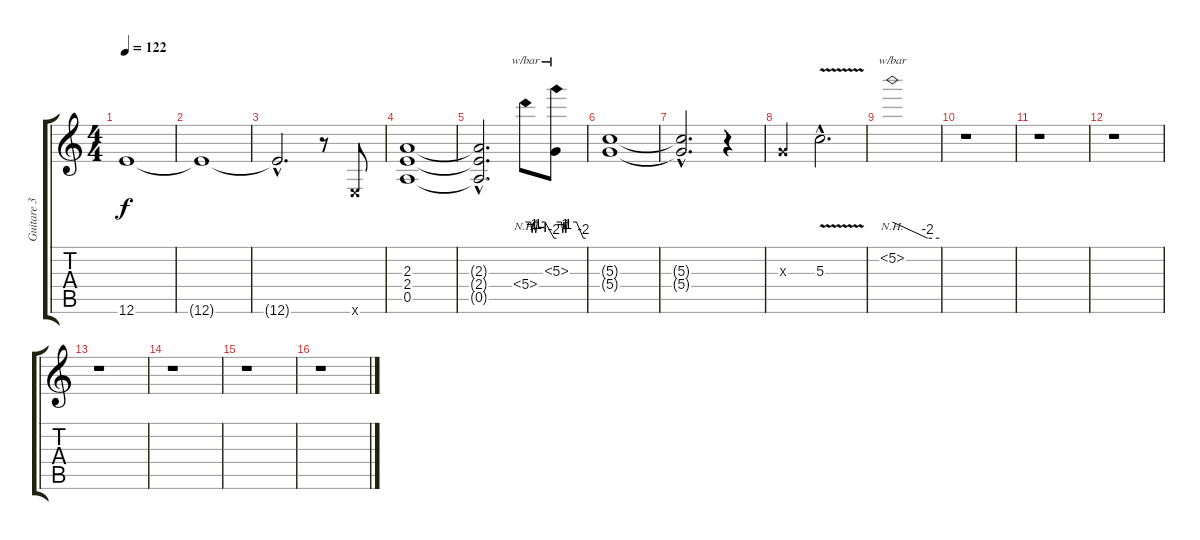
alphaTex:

\track ("Guitare 3" "Guitare 3") {instrument distortionguitar}
\staff {score tabs}
\tuning (E4 B3 G3 D3 A2 E2) {hide}
\ts (4 4)
\tempo 122
\clef g2
\ks c
12.6{t}.1{dy f} |
12.6{t}.1 |
12.6{hac t}.2{d} r.8 0.6{x}.8 |
(2.3 2.4 0.5).1 |
(2.3{hac t} 2.4{hac t} 0.5{hac t}).2{d} 5.4{nh}.8{tbe (custom default 0 0 10 0 13 -4 16 0 20 -4 23 0 38 0 55 -8 60 -8)} (5.3{nh} 5.4{t}).8{tbe (custom default 0 0 10 0 13 -4 15 0 19 -4 22 0 41 0 55 -8 60 -8)} |
(5.3{t} 5.4{t}).1 |
(5.3{hac t} 5.4{hac t}).2{d} r.4 |
0.3{x}.4 5.3{v hac}.2{d} |
5.2{nh}.1{tbe (custom default 0 0 45 -8 60 -8)} |
r.1 |
r.1 |
r.1 |
r.1 |
r.1 |
r.1 |
r.1
